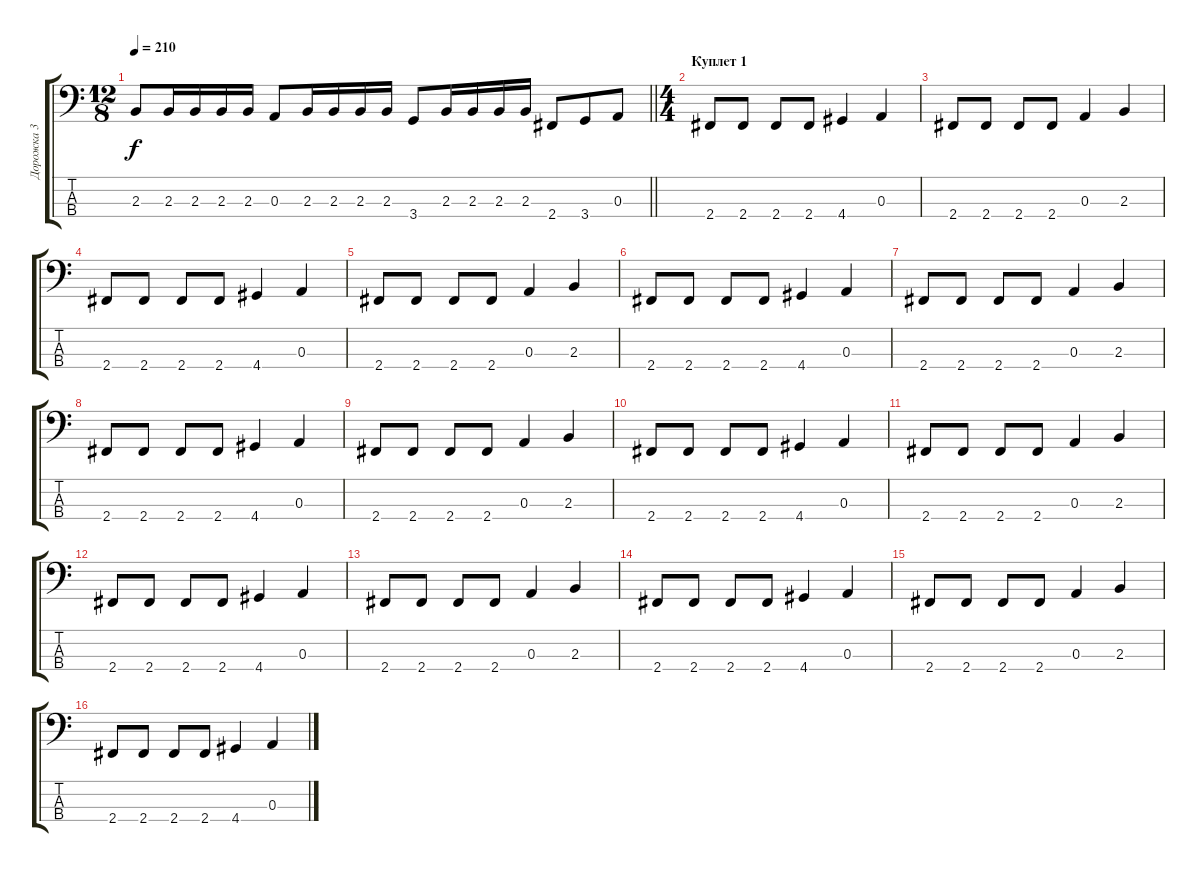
\track ("Дорожка 3" "Дорожка 3") {instrument electricbassfinger}
\staff {score tabs}
\tuning (G2 D2 A1 E1) {hide}
\ts (12 8)
\tempo 210
\clef f4
\barLineRight lightlight
\ks c
2.3.8{dy f} 2.3.16 2.3.16 2.3.16 2.3.16 0.3.8 2.3.16 2.3.16 2.3.16 2.3.16 3.4.8 2.3.16 2.3.16 2.3.16 2.3.16 2.4.8 3.4.8 0.3.8 |
\ts (4 4)
\section ("" "Куплет 1")
2.4.8 2.4.8 2.4.8 2.4.8 4.4.4 0.3.4 |
2.4.8 2.4.8 2.4.8 2.4.8 0.3.4 2.3.4 |
2.4.8 2.4.8 2.4.8 2.4.8 4.4.4 0.3.4 |
2.4.8 2.4.8 2.4.8 2.4.8 0.3.4 2.3.4 |
2.4.8 2.4.8 2.4.8 2.4.8 4.4.4 0.3.4 |
2.4.8 2.4.8 2.4.8 2.4.8 0.3.4 2.3.4 |
2.4.8 2.4.8 2.4.8 2.4.8 4.4.4 0.3.4 |
2.4.8 2.4.8 2.4.8 2.4.8 0.3.4 2.3.4 |
2.4.8 2.4.8 2.4.8 2.4.8 4.4.4 0.3.4 |
2.4.8 2.4.8 2.4.8 2.4.8 0.3.4 2.3.4 |
2.4.8 2.4.8 2.4.8 2.4.8 4.4.4 0.3.4 |
2.4.8 2.4.8 2.4.8 2.4.8 0.3.4 2.3.4 |
2.4.8 2.4.8 2.4.8 2.4.8 4.4.4 0.3.4 |
2.4.8 2.4.8 2.4.8 2.4.8 0.3.4 2.3.4 |
2.4.8 2.4.8 2.4.8 2.4.8 4.4.4 0.3.4
